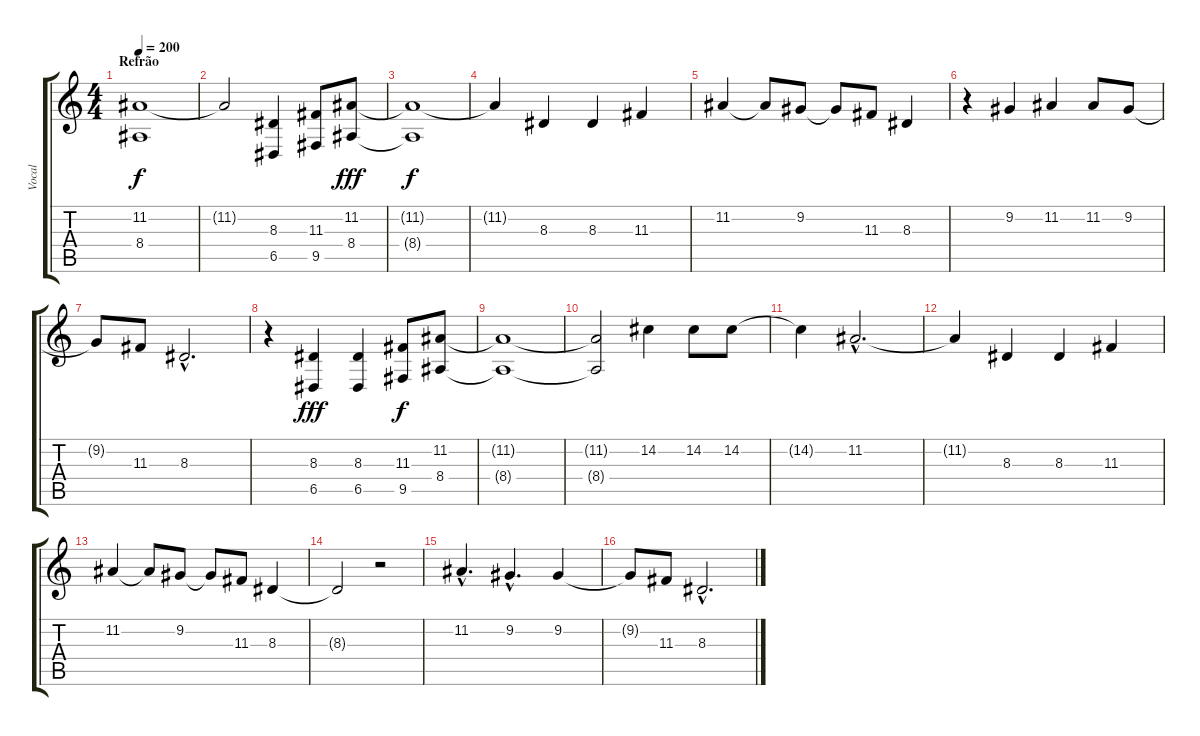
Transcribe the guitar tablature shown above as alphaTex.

\track ("Vocal" "Vocal") {instrument trumpet}
\staff {score tabs}
\tuning (E4 B3 G3 D3 A2 E2) {hide}
\ts (4 4)
\section ("" "Refrão")
\tempo 200
\clef g2
\ks c
(11.2{t} 8.4{t}).1{dy f} |
11.2{t}.2 (8.3 6.5).4 (11.3 9.5).8 (11.2 8.4).8{dy fff} |
(11.2{t} 8.4{t}).1{dy f} |
11.2{t}.4 8.3.4 8.3.4 11.3.4 |
11.2.4 11.2{t}.8 9.2.8 9.2{t}.8 11.3.8 8.3.4 |
r.4 9.2.4 11.2.4 11.2.8 9.2.8 |
9.2{t}.8 11.3.8 8.3{hac}.2{d} |
r.4 (8.3 6.5).4{dy fff} (8.3 6.5).4 (11.3 9.5).8{dy f} (11.2 8.4).8 |
(11.2{t} 8.4{t}).1 |
(11.2{t} 8.4{t}).2 14.2.4 14.2.8 14.2.8 |
14.2{t}.4 11.2{hac}.2{d} |
11.2{t}.4 8.3.4 8.3.4 11.3.4 |
11.2.4 11.2{t}.8 9.2.8 9.2{t}.8 11.3.8 8.3.4 |
8.3{t}.2 r.2 |
11.2{hac}.4{d} 9.2{hac}.4{d} 9.2.4 |
9.2{t}.8 11.3.8 8.3{hac}.2{d}
